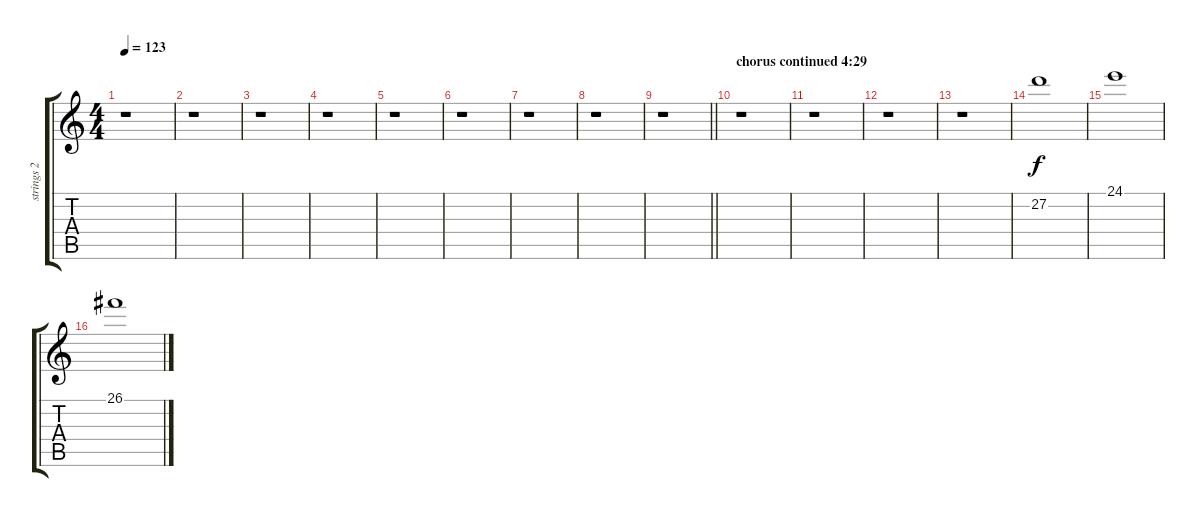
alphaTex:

\track ("strings 2" "strings 2") {instrument stringensemble1}
\staff {score tabs}
\tuning (E4 B3 G3 D3 A2 E2) {hide}
\ts (4 4)
\tempo 123
\clef g2
\ks c
r.1{dy f} |
r.1 |
r.1 |
r.1 |
r.1 |
r.1 |
r.1 |
r.1 |
\barLineRight lightlight
r.1 |
\section ("" "chorus continued 4:29")
r.1 |
r.1 |
r.1 |
r.1 |
27.2.1 |
24.1.1 |
26.1.1
